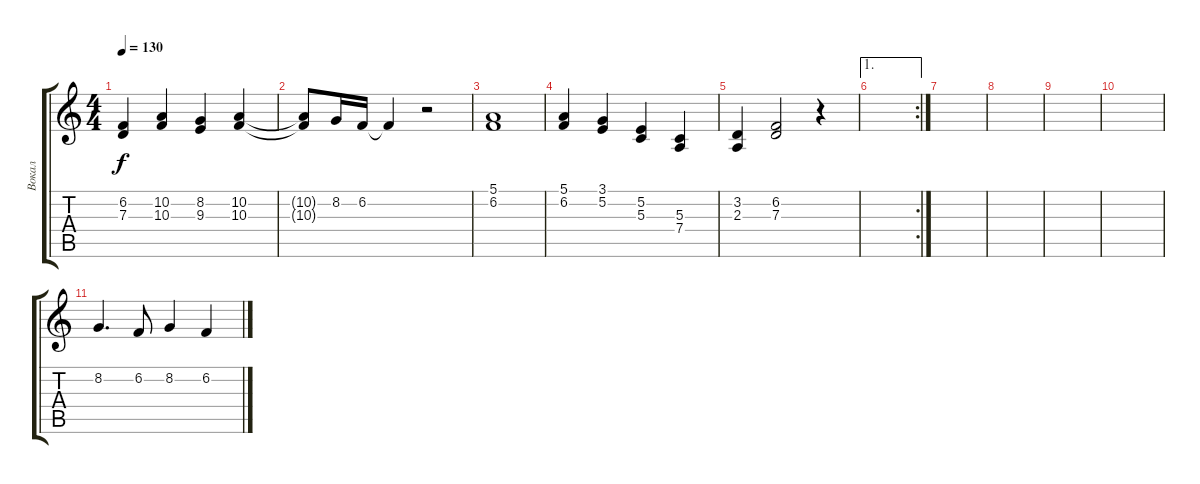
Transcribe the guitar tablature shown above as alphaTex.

\track ("Вокал" "Вокал") {instrument oboe}
\staff {score tabs}
\tuning (E4 B3 G3 D3 A2 E2) {hide}
\ts (4 4)
\tempo 130
\clef g2
\ks c
(6.2 7.3).4{dy f} (10.2 10.3).4 (8.2 9.3).4 (10.2 10.3).4 |
(10.2{t} 10.3{t}).8 8.2.16 6.2.16 6.2{t}.4 r.2 |
(5.1 6.2).1 |
(5.1 6.2).4 (3.1 5.2).4 (5.2 5.3).4 (5.3 7.4).4 |
(3.2 2.3).4 (6.2 7.3).2 r.4 |
\ae 1
\rc 2
|
|
|
|
|
8.2.4{d} 6.2.8 8.2.4 6.2.4
